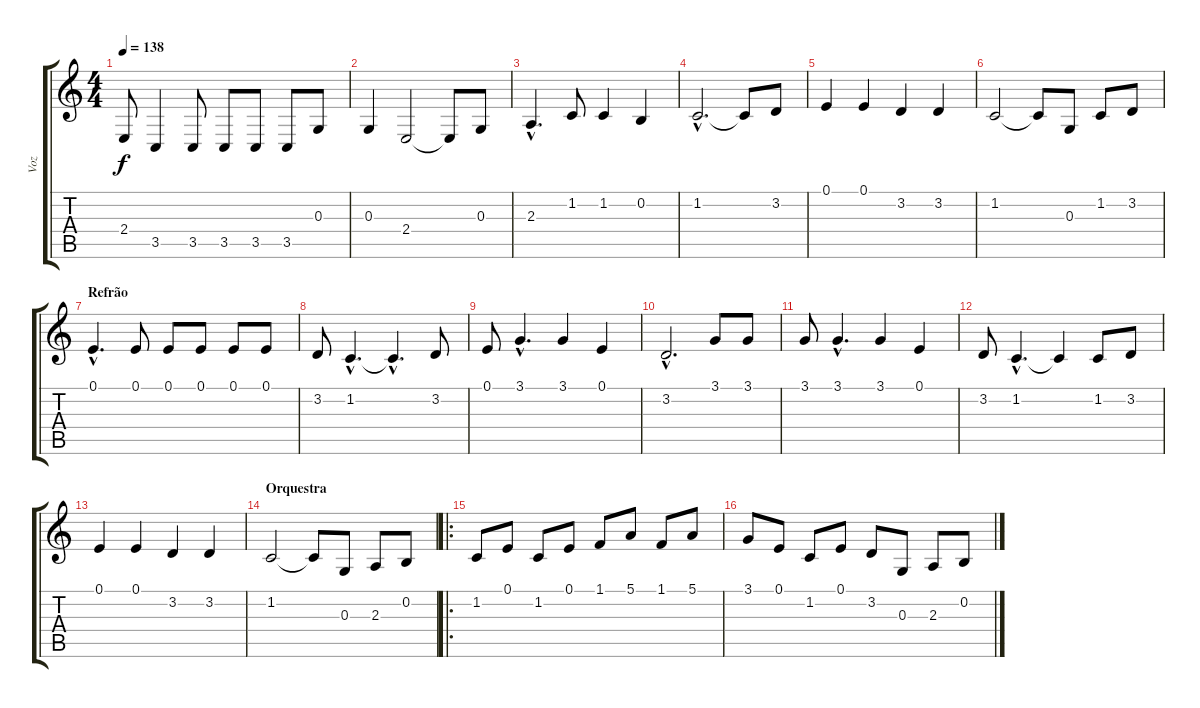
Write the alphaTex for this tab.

\track ("Voz" "Voz") {instrument sopranosax}
\staff {score tabs}
\tuning (E4 B3 G3 D3 A2 E2) {hide}
\ts (4 4)
\tempo 138
\clef g2
\ks c
2.4.8{dy f} 3.5.4 3.5.8 3.5.8 3.5.8 3.5.8 0.3.8 |
0.3.4 2.4.2 2.4{t}.8 0.3.8 |
2.3{hac}.4{d} 1.2.8 1.2.4 0.2.4 |
1.2{hac}.2{d} 1.2{t}.8 3.2.8 |
0.1.4 0.1.4 3.2.4 3.2.4 |
1.2.2 1.2{t}.8 0.3.8 1.2.8 3.2.8 |
\section ("" "Refrão")
0.1{hac}.4{d} 0.1.8 0.1.8 0.1.8 0.1.8 0.1.8 |
3.2.8 1.2{hac}.4{d} 1.2{hac t}.4{d} 3.2.8 |
0.1.8 3.1{hac}.4{d} 3.1.4 0.1.4 |
3.2{hac}.2{d} 3.1.8 3.1.8 |
3.1.8 3.1{hac}.4{d} 3.1.4 0.1.4 |
3.2.8 1.2{hac}.4{d} 1.2{t}.4 1.2.8 3.2.8 |
0.1.4 0.1.4 3.2.4 3.2.4 |
\section ("" "Orquestra")
1.2.2 1.2{t}.8 0.3.8 2.3.8 0.2.8 |
\ro
1.2.8 0.1.8 1.2.8 0.1.8 1.1.8 5.1.8 1.1.8 5.1.8 |
3.1.8 0.1.8 1.2.8 0.1.8 3.2.8 0.3.8 2.3.8 0.2.8
